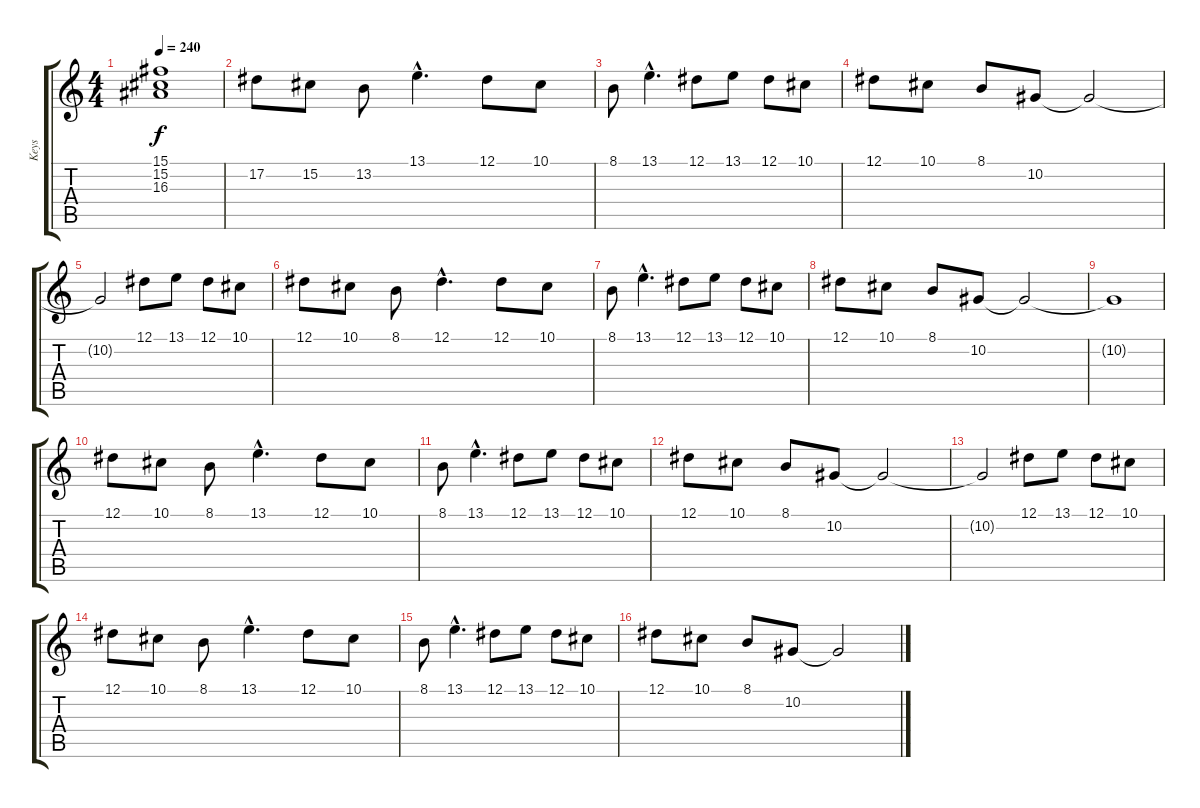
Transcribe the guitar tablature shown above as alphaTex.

\track ("Keys" "Keys") {instrument rockorgan}
\staff {score tabs}
\tuning (Eb4 Bb3 Gb3 Db3 Ab2 Eb2) {hide}
\ts (4 4)
\tempo 240
\clef g2
\ks c
(15.1 15.2 16.3).1{dy f} |
17.2.8 15.2.8 13.2.8 13.1{hac}.4{d} 12.1.8 10.1.8 |
8.1.8 13.1{hac}.4{d} 12.1.8 13.1.8 12.1.8 10.1.8 |
12.1.8 10.1.8 8.1.8 10.2.8 10.2{t}.2 |
10.2{t}.2 12.1.8 13.1.8 12.1.8 10.1.8 |
12.1.8 10.1.8 8.1.8 12.1{hac}.4{d} 12.1.8 10.1.8 |
8.1.8 13.1{hac}.4{d} 12.1.8 13.1.8 12.1.8 10.1.8 |
12.1.8 10.1.8 8.1.8 10.2.8 10.2{t}.2 |
10.2{t}.1 |
12.1.8 10.1.8 8.1.8 13.1{hac}.4{d} 12.1.8 10.1.8 |
8.1.8 13.1{hac}.4{d} 12.1.8 13.1.8 12.1.8 10.1.8 |
12.1.8 10.1.8 8.1.8 10.2.8 10.2{t}.2 |
10.2{t}.2 12.1.8 13.1.8 12.1.8 10.1.8 |
12.1.8 10.1.8 8.1.8 13.1{hac}.4{d} 12.1.8 10.1.8 |
8.1.8 13.1{hac}.4{d} 12.1.8 13.1.8 12.1.8 10.1.8 |
12.1.8 10.1.8 8.1.8 10.2.8 10.2{t}.2
